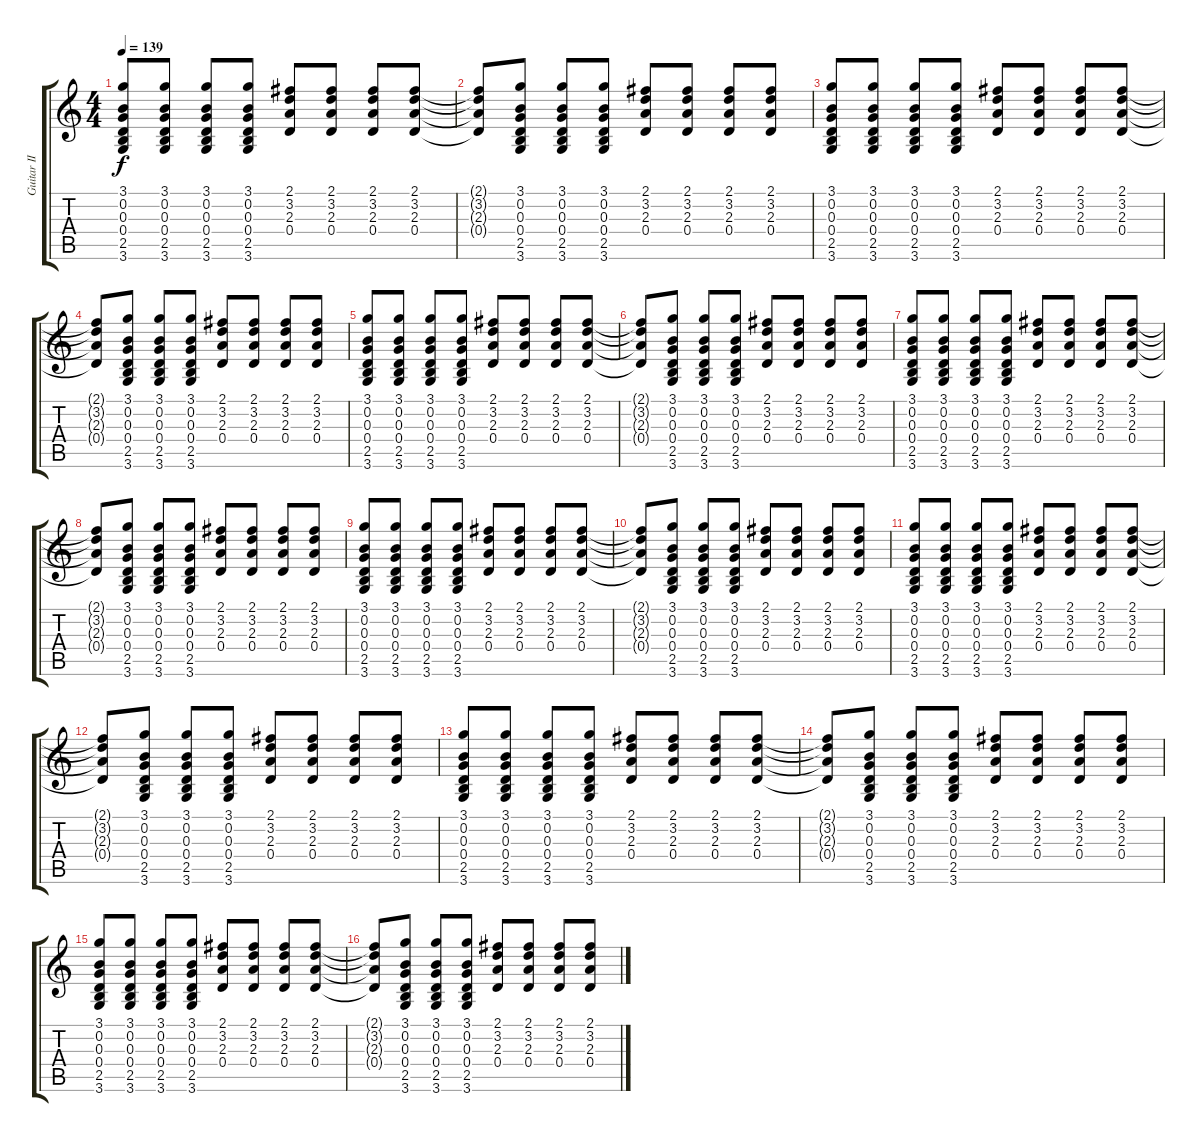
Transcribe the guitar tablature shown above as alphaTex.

\track ("Guitar II" "Guitar II") {instrument acousticguitarsteel}
\staff {score tabs}
\tuning (E4 B3 G3 D3 A2 E2) {hide}
\ts (4 4)
\tempo 139
\clef g2
\ks c
(3.1 0.2 0.3 0.4 2.5 3.6).8{dy f} (3.1 0.2 0.3 0.4 2.5 3.6).8 (3.1 0.2 0.3 0.4 2.5 3.6).8 (3.1 0.2 0.3 0.4 2.5 3.6).8 (2.1 3.2 2.3 0.4).8 (2.1 3.2 2.3 0.4).8 (2.1 3.2 2.3 0.4).8 (2.1 3.2 2.3 0.4).8 |
(2.1{t} 3.2{t} 2.3{t} 0.4{t}).8 (3.1 0.2 0.3 0.4 2.5 3.6).8 (3.1 0.2 0.3 0.4 2.5 3.6).8 (3.1 0.2 0.3 0.4 2.5 3.6).8 (2.1 3.2 2.3 0.4).8 (2.1 3.2 2.3 0.4).8 (2.1 3.2 2.3 0.4).8 (2.1 3.2 2.3 0.4).8 |
(3.1 0.2 0.3 0.4 2.5 3.6).8 (3.1 0.2 0.3 0.4 2.5 3.6).8 (3.1 0.2 0.3 0.4 2.5 3.6).8 (3.1 0.2 0.3 0.4 2.5 3.6).8 (2.1 3.2 2.3 0.4).8 (2.1 3.2 2.3 0.4).8 (2.1 3.2 2.3 0.4).8 (2.1 3.2 2.3 0.4).8 |
(2.1{t} 3.2{t} 2.3{t} 0.4{t}).8 (3.1 0.2 0.3 0.4 2.5 3.6).8 (3.1 0.2 0.3 0.4 2.5 3.6).8 (3.1 0.2 0.3 0.4 2.5 3.6).8 (2.1 3.2 2.3 0.4).8 (2.1 3.2 2.3 0.4).8 (2.1 3.2 2.3 0.4).8 (2.1 3.2 2.3 0.4).8 |
(3.1 0.2 0.3 0.4 2.5 3.6).8 (3.1 0.2 0.3 0.4 2.5 3.6).8 (3.1 0.2 0.3 0.4 2.5 3.6).8 (3.1 0.2 0.3 0.4 2.5 3.6).8 (2.1 3.2 2.3 0.4).8 (2.1 3.2 2.3 0.4).8 (2.1 3.2 2.3 0.4).8 (2.1 3.2 2.3 0.4).8 |
(2.1{t} 3.2{t} 2.3{t} 0.4{t}).8 (3.1 0.2 0.3 0.4 2.5 3.6).8 (3.1 0.2 0.3 0.4 2.5 3.6).8 (3.1 0.2 0.3 0.4 2.5 3.6).8 (2.1 3.2 2.3 0.4).8 (2.1 3.2 2.3 0.4).8 (2.1 3.2 2.3 0.4).8 (2.1 3.2 2.3 0.4).8 |
(3.1 0.2 0.3 0.4 2.5 3.6).8 (3.1 0.2 0.3 0.4 2.5 3.6).8 (3.1 0.2 0.3 0.4 2.5 3.6).8 (3.1 0.2 0.3 0.4 2.5 3.6).8 (2.1 3.2 2.3 0.4).8 (2.1 3.2 2.3 0.4).8 (2.1 3.2 2.3 0.4).8 (2.1 3.2 2.3 0.4).8 |
(2.1{t} 3.2{t} 2.3{t} 0.4{t}).8 (3.1 0.2 0.3 0.4 2.5 3.6).8 (3.1 0.2 0.3 0.4 2.5 3.6).8 (3.1 0.2 0.3 0.4 2.5 3.6).8 (2.1 3.2 2.3 0.4).8 (2.1 3.2 2.3 0.4).8 (2.1 3.2 2.3 0.4).8 (2.1 3.2 2.3 0.4).8 |
(3.1 0.2 0.3 0.4 2.5 3.6).8 (3.1 0.2 0.3 0.4 2.5 3.6).8 (3.1 0.2 0.3 0.4 2.5 3.6).8 (3.1 0.2 0.3 0.4 2.5 3.6).8 (2.1 3.2 2.3 0.4).8 (2.1 3.2 2.3 0.4).8 (2.1 3.2 2.3 0.4).8 (2.1 3.2 2.3 0.4).8 |
(2.1{t} 3.2{t} 2.3{t} 0.4{t}).8 (3.1 0.2 0.3 0.4 2.5 3.6).8 (3.1 0.2 0.3 0.4 2.5 3.6).8 (3.1 0.2 0.3 0.4 2.5 3.6).8 (2.1 3.2 2.3 0.4).8 (2.1 3.2 2.3 0.4).8 (2.1 3.2 2.3 0.4).8 (2.1 3.2 2.3 0.4).8 |
(3.1 0.2 0.3 0.4 2.5 3.6).8 (3.1 0.2 0.3 0.4 2.5 3.6).8 (3.1 0.2 0.3 0.4 2.5 3.6).8 (3.1 0.2 0.3 0.4 2.5 3.6).8 (2.1 3.2 2.3 0.4).8 (2.1 3.2 2.3 0.4).8 (2.1 3.2 2.3 0.4).8 (2.1 3.2 2.3 0.4).8 |
(2.1{t} 3.2{t} 2.3{t} 0.4{t}).8 (3.1 0.2 0.3 0.4 2.5 3.6).8 (3.1 0.2 0.3 0.4 2.5 3.6).8 (3.1 0.2 0.3 0.4 2.5 3.6).8 (2.1 3.2 2.3 0.4).8 (2.1 3.2 2.3 0.4).8 (2.1 3.2 2.3 0.4).8 (2.1 3.2 2.3 0.4).8 |
(3.1 0.2 0.3 0.4 2.5 3.6).8 (3.1 0.2 0.3 0.4 2.5 3.6).8 (3.1 0.2 0.3 0.4 2.5 3.6).8 (3.1 0.2 0.3 0.4 2.5 3.6).8 (2.1 3.2 2.3 0.4).8 (2.1 3.2 2.3 0.4).8 (2.1 3.2 2.3 0.4).8 (2.1 3.2 2.3 0.4).8 |
(2.1{t} 3.2{t} 2.3{t} 0.4{t}).8 (3.1 0.2 0.3 0.4 2.5 3.6).8 (3.1 0.2 0.3 0.4 2.5 3.6).8 (3.1 0.2 0.3 0.4 2.5 3.6).8 (2.1 3.2 2.3 0.4).8 (2.1 3.2 2.3 0.4).8 (2.1 3.2 2.3 0.4).8 (2.1 3.2 2.3 0.4).8 |
(3.1 0.2 0.3 0.4 2.5 3.6).8 (3.1 0.2 0.3 0.4 2.5 3.6).8 (3.1 0.2 0.3 0.4 2.5 3.6).8 (3.1 0.2 0.3 0.4 2.5 3.6).8 (2.1 3.2 2.3 0.4).8 (2.1 3.2 2.3 0.4).8 (2.1 3.2 2.3 0.4).8 (2.1 3.2 2.3 0.4).8 |
(2.1{t} 3.2{t} 2.3{t} 0.4{t}).8 (3.1 0.2 0.3 0.4 2.5 3.6).8 (3.1 0.2 0.3 0.4 2.5 3.6).8 (3.1 0.2 0.3 0.4 2.5 3.6).8 (2.1 3.2 2.3 0.4).8 (2.1 3.2 2.3 0.4).8 (2.1 3.2 2.3 0.4).8 (2.1 3.2 2.3 0.4).8
